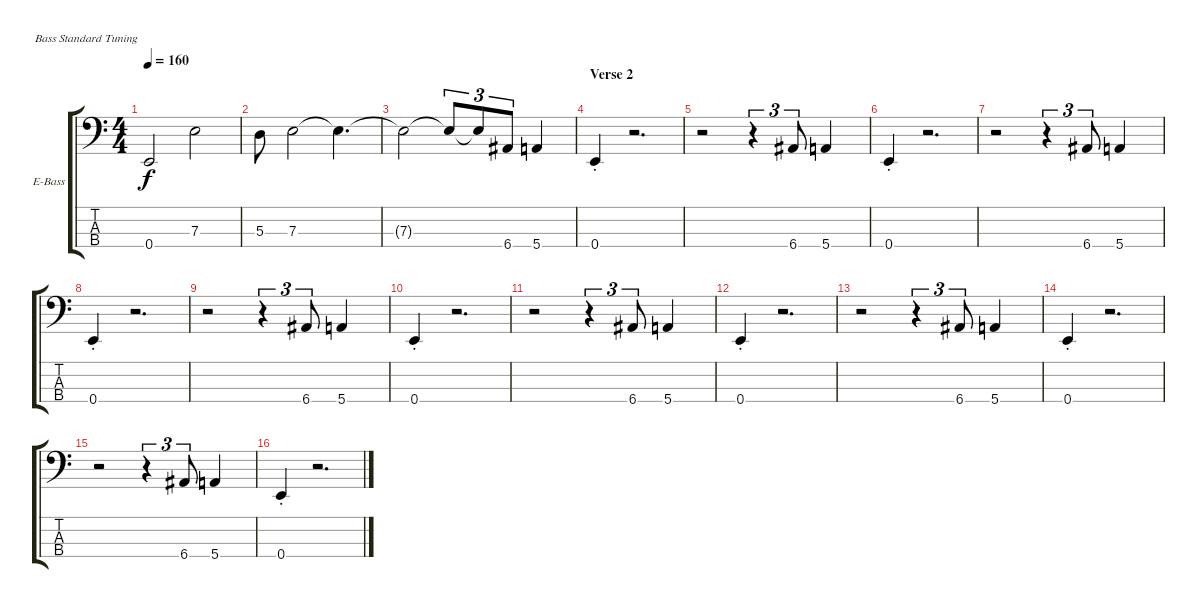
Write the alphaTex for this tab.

\bracketExtendMode groupsimilarinstruments
\firstSystemTrackNameOrientation horizontal
\otherSystemsTrackNameOrientation horizontal
\track ("Electric Bass" "E-Bass") {instrument electricbassfinger}
\staff {score tabs}
\tuning (G2 D2 A1 E1)
\ts (4 4)
\tempo 160
\clef f4
\ks c
0.4{t}.2{dy f} 7.3.2 |
5.3.8 7.3.2 7.3{t}.4{d} |
7.3{t}.2 7.3{t}.8{tu (3 2)} 7.3{t}.8{tu (3 2)} 6.4.8{tu (3 2)} 5.4.4 |
\section ("" "Verse 2")
0.4{st}.4 r.2{d} |
r.2 r.4{tu (3 2)} 6.4.8{tu (3 2)} 5.4.4 |
0.4{st}.4 r.2{d} |
r.2 r.4{tu (3 2)} 6.4.8{tu (3 2)} 5.4.4 |
0.4{st}.4 r.2{d} |
r.2 r.4{tu (3 2)} 6.4.8{tu (3 2)} 5.4.4 |
0.4{st}.4 r.2{d} |
r.2 r.4{tu (3 2)} 6.4.8{tu (3 2)} 5.4.4 |
0.4{st}.4 r.2{d} |
r.2 r.4{tu (3 2)} 6.4.8{tu (3 2)} 5.4.4 |
0.4{st}.4 r.2{d} |
r.2 r.4{tu (3 2)} 6.4.8{tu (3 2)} 5.4.4 |
0.4{st}.4 r.2{d}
